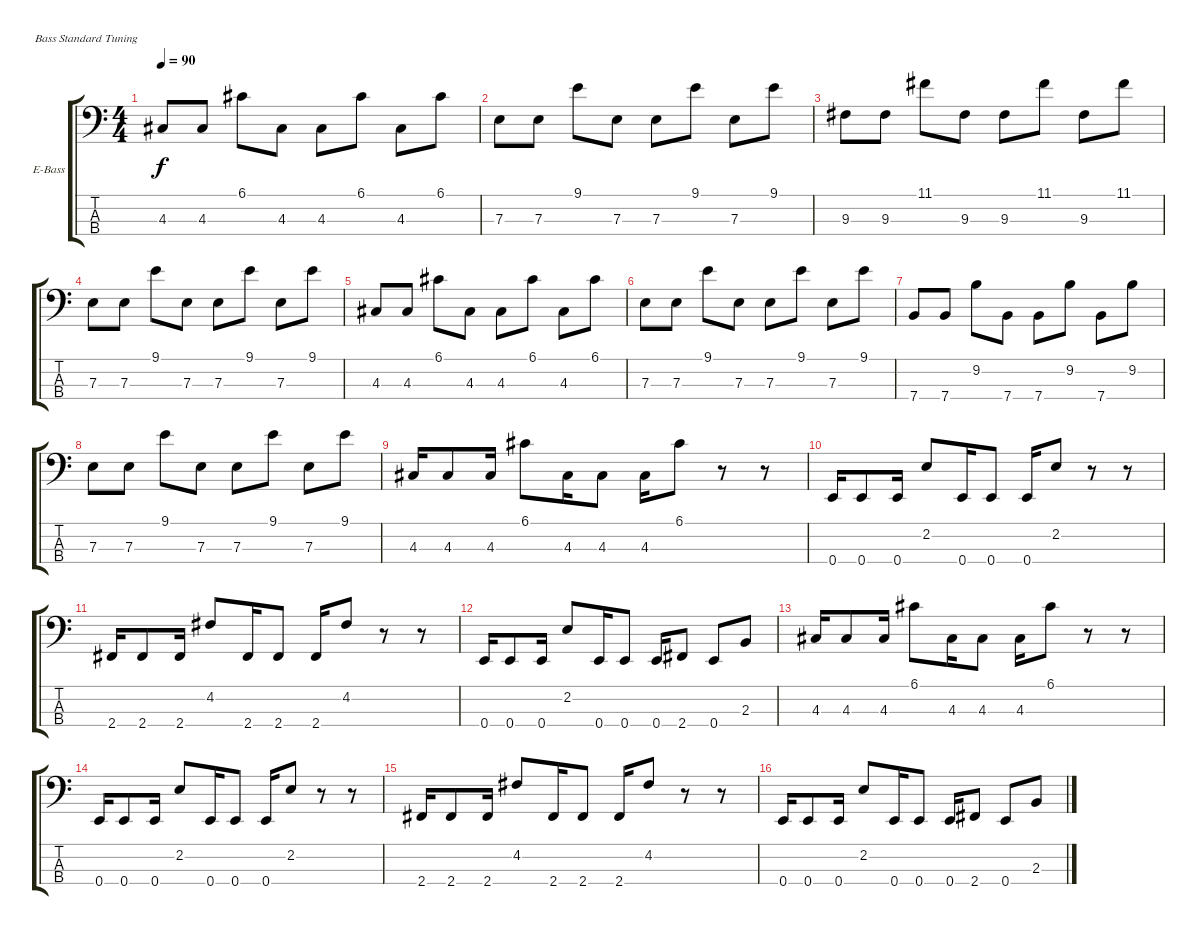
\bracketExtendMode groupsimilarinstruments
\firstSystemTrackNameOrientation horizontal
\otherSystemsTrackNameOrientation horizontal
\track ("bass" "E-Bass") {mute instrument electricbassfinger}
\staff {score tabs}
\tuning (G2 D2 A1 E1)
\ts (4 4)
\tempo 90
\clef f4
\ks c
4.3.8{dy f} 4.3.8 6.1.8 4.3.8 4.3.8 6.1.8 4.3.8 6.1.8 |
7.3.8 7.3.8 9.1.8 7.3.8 7.3.8 9.1.8 7.3.8 9.1.8 |
9.3.8 9.3.8 11.1.8 9.3.8 9.3.8 11.1.8 9.3.8 11.1.8 |
7.3.8 7.3.8 9.1.8 7.3.8 7.3.8 9.1.8 7.3.8 9.1.8 |
4.3.8 4.3.8 6.1.8 4.3.8 4.3.8 6.1.8 4.3.8 6.1.8 |
7.3.8 7.3.8 9.1.8 7.3.8 7.3.8 9.1.8 7.3.8 9.1.8 |
7.4.8 7.4.8 9.2.8 7.4.8 7.4.8 9.2.8 7.4.8 9.2.8 |
7.3.8 7.3.8 9.1.8 7.3.8 7.3.8 9.1.8 7.3.8 9.1.8 |
4.3.16 4.3.8 4.3.16 6.1.8 4.3.16 4.3.8 4.3.16 6.1.8 r.8 r.8 |
0.4.16 0.4.8 0.4.16 2.2.8 0.4.16 0.4.8 0.4.16 2.2.8 r.8 r.8 |
2.4.16 2.4.8 2.4.16 4.2.8 2.4.16 2.4.8 2.4.16 4.2.8 r.8 r.8 |
0.4.16 0.4.8 0.4.16 2.2.8 0.4.16 0.4.8 0.4.16 2.4.8 0.4.8 2.3.8 |
4.3.16 4.3.8 4.3.16 6.1.8 4.3.16 4.3.8 4.3.16 6.1.8 r.8 r.8 |
0.4.16 0.4.8 0.4.16 2.2.8 0.4.16 0.4.8 0.4.16 2.2.8 r.8 r.8 |
2.4.16 2.4.8 2.4.16 4.2.8 2.4.16 2.4.8 2.4.16 4.2.8 r.8 r.8 |
0.4.16 0.4.8 0.4.16 2.2.8 0.4.16 0.4.8 0.4.16 2.4.8 0.4.8 2.3.8
